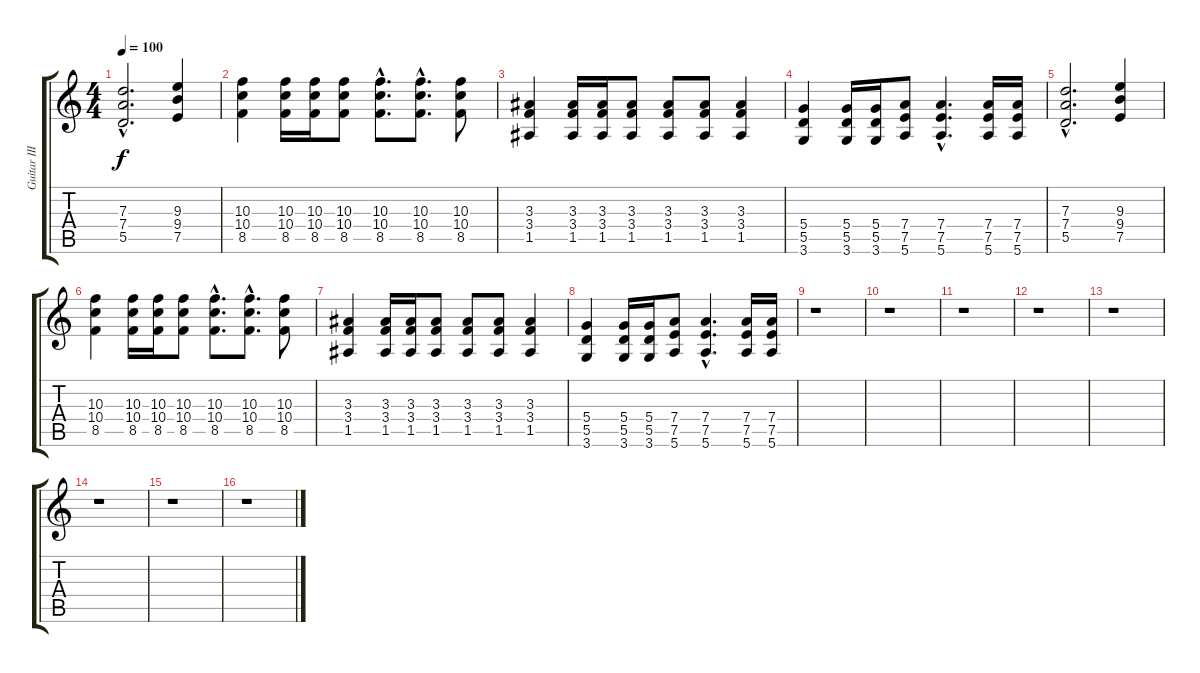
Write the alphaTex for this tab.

\track ("Guitar III - Rhythm" "Guitar III") {instrument overdrivenguitar}
\staff {score tabs}
\tuning (E4 B3 G3 D3 A2 E2) {hide}
\ts (4 4)
\tempo 100
\clef g2
\ks c
(7.3{hac} 7.4{hac} 5.5{hac}).2{d dy f} (9.3 9.4 7.5).4 |
(10.3 10.4 8.5).4 (10.3 10.4 8.5).16 (10.3 10.4 8.5).16 (10.3 10.4 8.5).8 (10.3{hac} 10.4{hac} 8.5{hac}).8{d} (10.3{hac} 10.4{hac} 8.5{hac}).8{d} (10.3 10.4 8.5).8 |
(3.3 3.4 1.5).4 (3.3 3.4 1.5).16 (3.3 3.4 1.5).16 (3.3 3.4 1.5).8 (3.3 3.4 1.5).8 (3.3 3.4 1.5).8 (3.3 3.4 1.5).4 |
(5.4 5.5 3.6).4 (5.4 5.5 3.6).16 (5.4 5.5 3.6).16 (7.4 7.5 5.6).8 (7.4{hac} 7.5{hac} 5.6{hac}).4{d} (7.4 7.5 5.6).16 (7.4 7.5 5.6).16 |
(7.3{hac} 7.4{hac} 5.5{hac}).2{d} (9.3 9.4 7.5).4 |
(10.3 10.4 8.5).4 (10.3 10.4 8.5).16 (10.3 10.4 8.5).16 (10.3 10.4 8.5).8 (10.3{hac} 10.4{hac} 8.5{hac}).8{d} (10.3{hac} 10.4{hac} 8.5{hac}).8{d} (10.3 10.4 8.5).8 |
(3.3 3.4 1.5).4 (3.3 3.4 1.5).16 (3.3 3.4 1.5).16 (3.3 3.4 1.5).8 (3.3 3.4 1.5).8 (3.3 3.4 1.5).8 (3.3 3.4 1.5).4 |
(5.4 5.5 3.6).4 (5.4 5.5 3.6).16 (5.4 5.5 3.6).16 (7.4 7.5 5.6).8 (7.4{hac} 7.5{hac} 5.6{hac}).4{d} (7.4 7.5 5.6).16 (7.4 7.5 5.6).16 |
r.1 |
r.1 |
r.1 |
r.1 |
r.1 |
r.1 |
r.1 |
r.1
